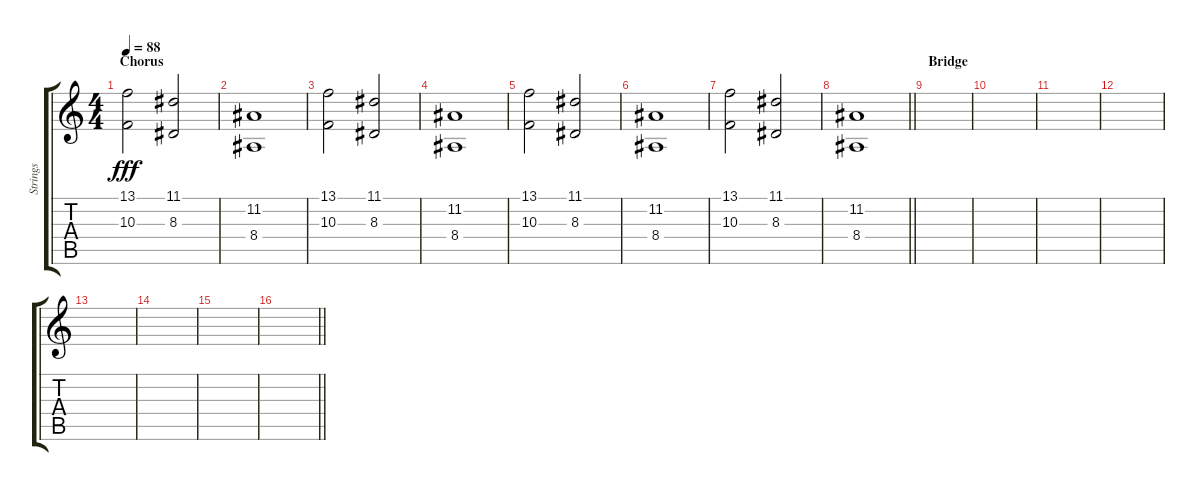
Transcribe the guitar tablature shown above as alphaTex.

\track ("Strings" "Strings") {instrument stringensemble2}
\staff {score tabs}
\tuning (E4 B3 G3 D3 A2 E2) {hide}
\ts (4 4)
\section ("" "Chorus")
\tempo 88
\clef g2
\ks c
(13.1 10.3).2{dy fff} (11.1 8.3).2 |
(11.2 8.4).1 |
(13.1 10.3).2 (11.1 8.3).2 |
(11.2 8.4).1 |
(13.1 10.3).2 (11.1 8.3).2 |
(11.2 8.4).1 |
(13.1 10.3).2 (11.1 8.3).2 |
\barLineRight lightlight
(11.2 8.4).1 |
\section ("" "Bridge")
|
|
|
|
|
|
|
\barLineRight lightlight
